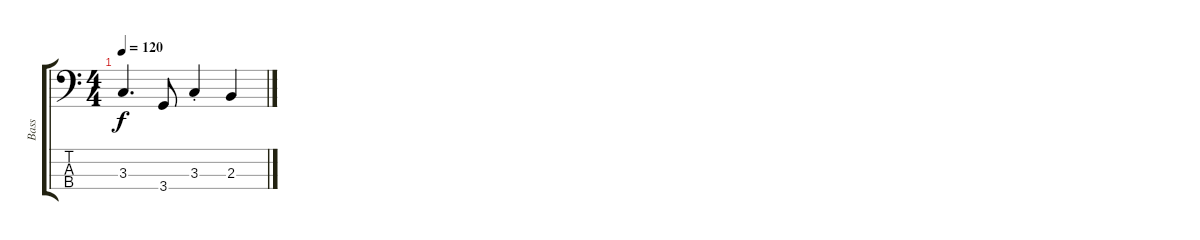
\track ("Bass" "Bass") {instrument electricbassfinger}
\staff {score tabs}
\tuning (G2 D2 A1 E1) {hide}
\ts (4 4)
\tempo 120
\clef f4
\ks c
3.3.4{d dy f} 3.4.8 3.3{st}.4 2.3.4
